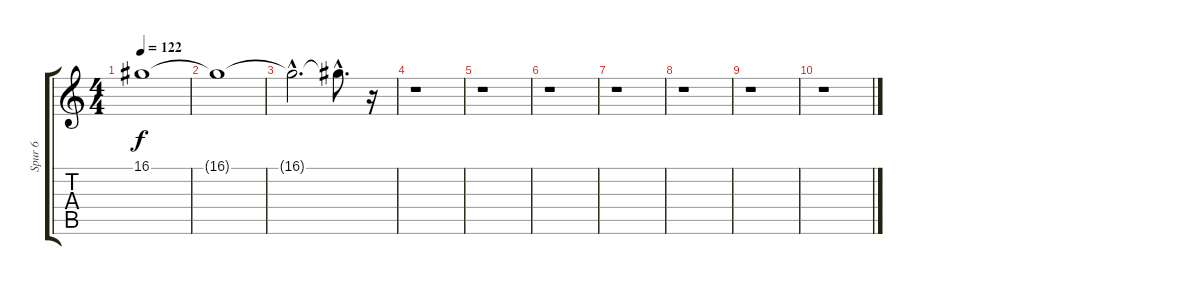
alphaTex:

\track ("Spur 6" "Spur 6") {instrument percussiveorgan}
\staff {score tabs}
\tuning (E4 B3 G3 D3 A2 E2) {hide}
\ts (4 4)
\tempo 122
\clef g2
\ks c
16.1{t}.1{dy f} |
16.1{t}.1 |
16.1{hac t}.2{d} 16.1{hac t}.8{d} r.16 |
r.1 |
r.1 |
r.1 |
r.1 |
r.1 |
r.1 |
r.1
